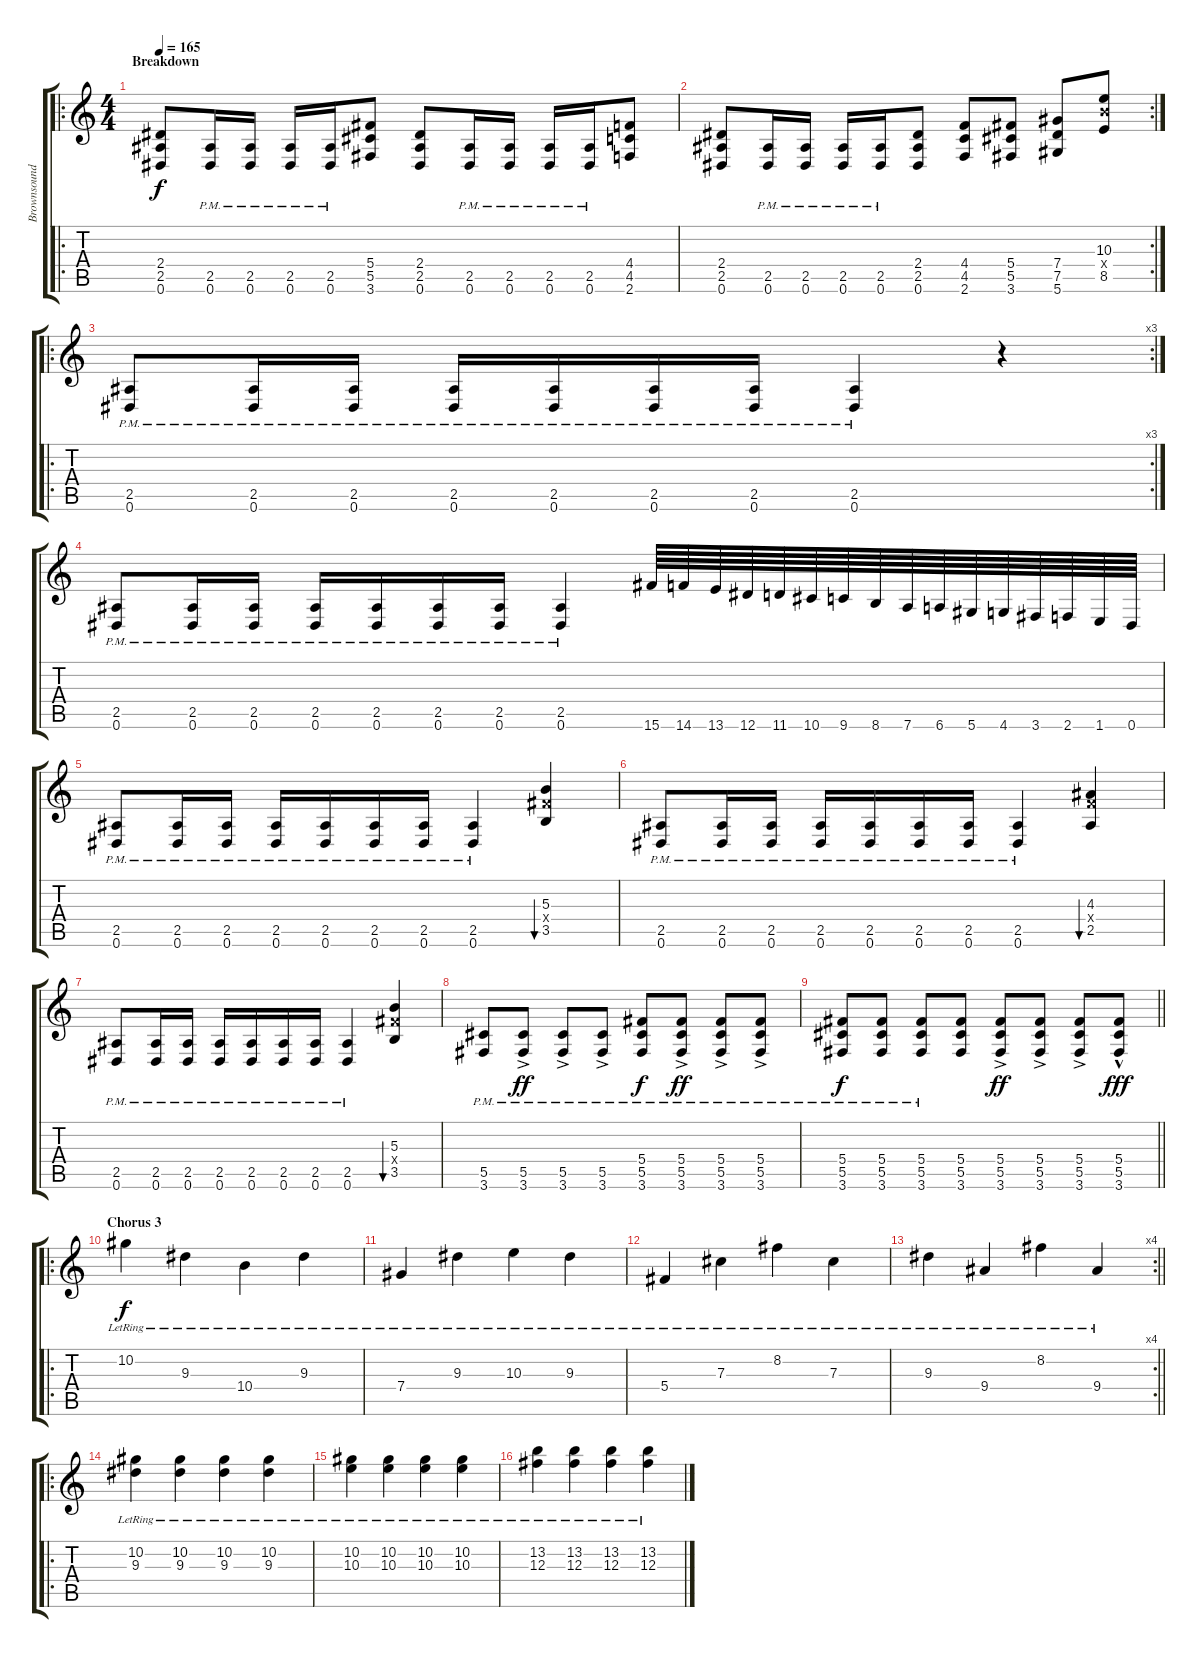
\track ("Brownsound" "Brownsound") {instrument distortionguitar}
\staff {score tabs}
\tuning (Eb4 Bb3 Gb3 Db3 Ab2 Eb2) {hide}
\ro
\ts (4 4)
\section ("" "Breakdown")
\tempo 165
\clef g2
\ks c
(2.4 2.5 0.6).8{dy f} (2.5{pm} 0.6{pm}).16 (2.5{pm} 0.6{pm}).16 (2.5{pm} 0.6{pm}).16 (2.5{pm} 0.6{pm}).16 (5.4 5.5 3.6).8 (2.4 2.5 0.6).8 (2.5{pm} 0.6{pm}).16 (2.5{pm} 0.6{pm}).16 (2.5{pm} 0.6{pm}).16 (2.5{pm} 0.6{pm}).16 (4.4 4.5 2.6).8 |
\rc 2
(2.4 2.5 0.6).8 (2.5{pm} 0.6{pm}).16 (2.5{pm} 0.6{pm}).16 (2.5{pm} 0.6{pm}).16 (2.5{pm} 0.6{pm}).16 (2.4 2.5 0.6).8 (4.4 4.5 2.6).8 (5.4 5.5 3.6).8 (7.4 7.5 5.6).8 (10.3 10.4{x} 8.5).8 |
\ro
\rc 3
(2.5{pm} 0.6{pm}).8 (2.5{pm} 0.6{pm}).16 (2.5{pm} 0.6{pm}).16 (2.5{pm} 0.6{pm}).16 (2.5{pm} 0.6{pm}).16 (2.5{pm} 0.6{pm}).16 (2.5{pm} 0.6{pm}).16 (2.5{pm} 0.6{pm}).4 r.4 |
(2.5{pm} 0.6{pm}).8 (2.5{pm} 0.6{pm}).16 (2.5{pm} 0.6{pm}).16 (2.5{pm} 0.6{pm}).16 (2.5{pm} 0.6{pm}).16 (2.5{pm} 0.6{pm}).16 (2.5{pm} 0.6{pm}).16 (2.5{pm} 0.6{pm}).4 15.6.64 14.6.64 13.6.64 12.6.64 11.6.64 10.6.64 9.6.64 8.6.64 7.6.64 6.6.64 5.6.64 4.6.64 3.6.64 2.6.64 1.6.64 0.6.64 |
(2.5{pm} 0.6{pm}).8 (2.5{pm} 0.6{pm}).16 (2.5{pm} 0.6{pm}).16 (2.5{pm} 0.6{pm}).16 (2.5{pm} 0.6{pm}).16 (2.5{pm} 0.6{pm}).16 (2.5{pm} 0.6{pm}).16 (2.5{pm} 0.6{pm}).4 (5.3 5.4{x} 3.5).4{bu 30} |
(2.5{pm} 0.6{pm}).8 (2.5{pm} 0.6{pm}).16 (2.5{pm} 0.6{pm}).16 (2.5{pm} 0.6{pm}).16 (2.5{pm} 0.6{pm}).16 (2.5{pm} 0.6{pm}).16 (2.5{pm} 0.6{pm}).16 (2.5{pm} 0.6{pm}).4 (4.3 4.4{x} 2.5).4{bu 30} |
(2.5{pm} 0.6{pm}).8 (2.5{pm} 0.6{pm}).16 (2.5{pm} 0.6{pm}).16 (2.5{pm} 0.6{pm}).16 (2.5{pm} 0.6{pm}).16 (2.5{pm} 0.6{pm}).16 (2.5{pm} 0.6{pm}).16 (2.5{pm} 0.6{pm}).4 (5.3 5.4{x} 3.5).4{bu 30} |
(5.5{pm} 3.6{pm}).8 (5.5{pm} 3.6{ac pm}).8{dy ff} (5.5{ac pm} 3.6{ac pm}).8 (5.5{ac pm} 3.6{ac pm}).8 (5.4{pm} 5.5{pm} 3.6{pm}).8{dy f} (5.4{pm} 5.5{pm} 3.6{ac pm}).8{dy ff} (5.4{pm} 5.5{ac pm} 3.6{ac pm}).8 (5.4{ac pm} 5.5{ac pm} 3.6{ac pm}).8 |
\barLineRight lightlight
(5.4{pm} 5.5{pm} 3.6{pm}).8{dy f} (5.4 5.5{pm} 3.6{pm}).8 (5.4 5.5 3.6{pm}).8 (5.4 5.5 3.6).8 (5.4 5.5 3.6{ac}).8{dy ff} (5.4 5.5{ac} 3.6{ac}).8 (5.4{ac} 5.5{ac} 3.6{ac}).8 (5.4{hac} 5.5{hac} 3.6{hac}).8{dy fff} |
\ro
\section ("" "Chorus 3")
10.2{lr}.4{dy f} 9.3{lr}.4 10.4{lr}.4 9.3{lr}.4 |
7.4{lr}.4 9.3{lr}.4 10.3{lr}.4 9.3{lr}.4 |
5.4{lr}.4 7.3{lr}.4 8.2{lr}.4 7.3{lr}.4 |
\rc 4
\barLineRight lightlight
9.3{lr}.4 9.4{lr}.4 8.2{lr}.4 9.4{lr}.4 |
\ro
(10.2{lr} 9.3{lr}).4 (10.2{lr} 9.3{lr}).4 (10.2{lr} 9.3{lr}).4 (10.2{lr} 9.3{lr}).4 |
(10.2{lr} 10.3{lr}).4 (10.2{lr} 10.3{lr}).4 (10.2{lr} 10.3{lr}).4 (10.2{lr} 10.3{lr}).4 |
(13.2{lr} 12.3{lr}).4 (13.2{lr} 12.3{lr}).4 (13.2{lr} 12.3{lr}).4 (13.2{lr} 12.3{lr}).4
